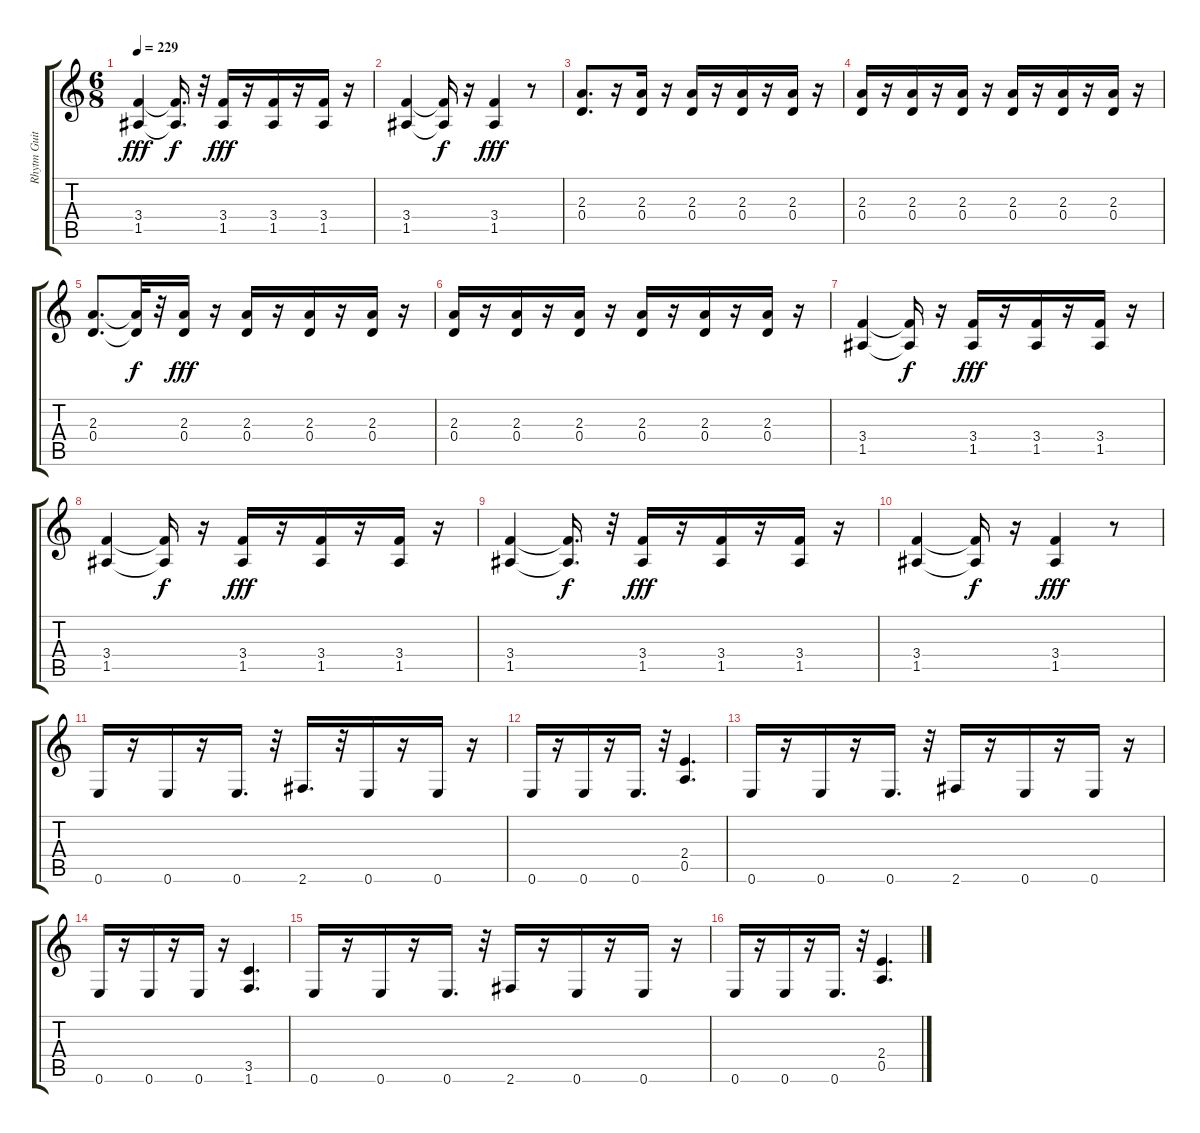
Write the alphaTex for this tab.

\track ("Rhytm Guitar1" "Rhytm Guit") {instrument overdrivenguitar}
\staff {score tabs}
\tuning (E4 B3 G3 D3 A2 E2) {hide}
\ts (6 8)
\tempo 229
\clef g2
\ks c
(3.4 1.5).4{dy fff} (3.4{t} 1.5{t}).16{d dy f} r.32 (3.4 1.5).16{dy fff} r.16 (3.4 1.5).16 r.16 (3.4 1.5).16 r.16 |
(3.4 1.5).4 (3.4{t} 1.5{t}).16{dy f} r.16 (3.4 1.5).4{dy fff} r.8 |
(2.3 0.4).8{d} r.16 (2.3 0.4).16 r.16 (2.3 0.4).16 r.16 (2.3 0.4).16 r.16 (2.3 0.4).16 r.16 |
(2.3 0.4).16 r.16 (2.3 0.4).16 r.16 (2.3 0.4).16 r.16 (2.3 0.4).16 r.16 (2.3 0.4).16 r.16 (2.3 0.4).16 r.16 |
(2.3 0.4).8{d} (2.3{t} 0.4{t}).32{dy f} r.32 (2.3 0.4).16{dy fff} r.16 (2.3 0.4).16 r.16 (2.3 0.4).16 r.16 (2.3 0.4).16 r.16 |
(2.3 0.4).16 r.16 (2.3 0.4).16 r.16 (2.3 0.4).16 r.16 (2.3 0.4).16 r.16 (2.3 0.4).16 r.16 (2.3 0.4).16 r.16 |
(3.4 1.5).4 (3.4{t} 1.5{t}).16{dy f} r.16 (3.4 1.5).16{dy fff} r.16 (3.4 1.5).16 r.16 (3.4 1.5).16 r.16 |
(3.4 1.5).4 (3.4{t} 1.5{t}).16{dy f} r.16 (3.4 1.5).16{dy fff} r.16 (3.4 1.5).16 r.16 (3.4 1.5).16 r.16 |
(3.4 1.5).4 (3.4{t} 1.5{t}).16{d dy f} r.32 (3.4 1.5).16{dy fff} r.16 (3.4 1.5).16 r.16 (3.4 1.5).16 r.16 |
(3.4 1.5).4 (3.4{t} 1.5{t}).16{dy f} r.16 (3.4 1.5).4{dy fff} r.8 |
0.6.16 r.16 0.6.16 r.16 0.6.16{d} r.32 2.6.16{d} r.32 0.6.16 r.16 0.6.16 r.16 |
0.6.16 r.16 0.6.16 r.16 0.6.16{d} r.32 (2.4 0.5).4{d} |
0.6.16 r.16 0.6.16 r.16 0.6.16{d} r.32 2.6.16 r.16 0.6.16 r.16 0.6.16 r.16 |
0.6.16 r.16 0.6.16 r.16 0.6.16 r.16 (3.5 1.6).4{d} |
0.6.16 r.16 0.6.16 r.16 0.6.16{d} r.32 2.6.16 r.16 0.6.16 r.16 0.6.16 r.16 |
0.6.16 r.16 0.6.16 r.16 0.6.16{d} r.32 (2.4 0.5).4{d}
